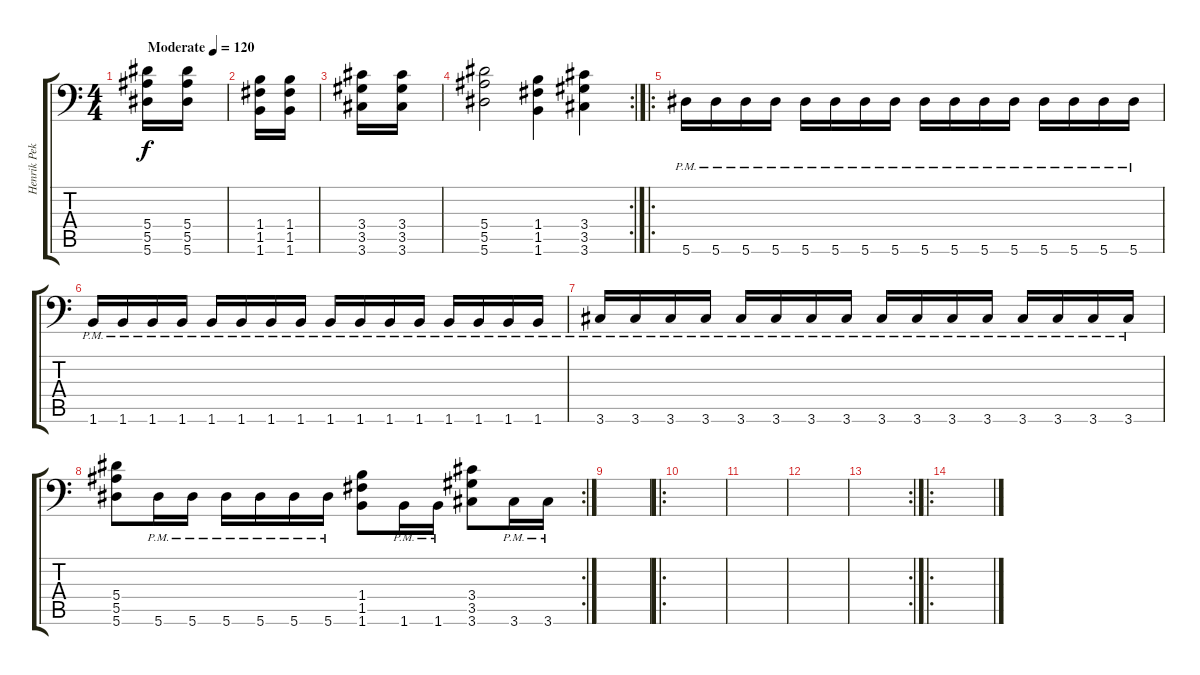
\track ("Henrik Pekár (Rythm)" "Henrik Pek") {instrument distortionguitar}
\staff {score tabs}
\tuning (C4 G3 Eb3 Bb2 F2 Bb1) {hide}
\ts (4 4)
\tempo (120 "Moderate")
\clef f4
\ks c
(5.4 5.5 5.6).16{dy f instrument distortionguitar} (5.4 5.5 5.6).16 |
(1.4 1.5 1.6).16 (1.4 1.5 1.6).16 |
(3.4 3.5 3.6).16 (3.4 3.5 3.6).16 |
\rc 2
(5.4 5.5 5.6).2 (1.4 1.5 1.6).4 (3.4 3.5 3.6).4 |
\ro
5.6{pm}.16 5.6{pm}.16 5.6{pm}.16 5.6{pm}.16 5.6{pm}.16 5.6{pm}.16 5.6{pm}.16 5.6{pm}.16 5.6{pm}.16 5.6{pm}.16 5.6{pm}.16 5.6{pm}.16 5.6{pm}.16 5.6{pm}.16 5.6{pm}.16 5.6{pm}.16 |
1.6{pm}.16 1.6{pm}.16 1.6{pm}.16 1.6{pm}.16 1.6{pm}.16 1.6{pm}.16 1.6{pm}.16 1.6{pm}.16 1.6{pm}.16 1.6{pm}.16 1.6{pm}.16 1.6{pm}.16 1.6{pm}.16 1.6{pm}.16 1.6{pm}.16 1.6{pm}.16 |
3.6{pm}.16 3.6{pm}.16 3.6{pm}.16 3.6{pm}.16 3.6{pm}.16 3.6{pm}.16 3.6{pm}.16 3.6{pm}.16 3.6{pm}.16 3.6{pm}.16 3.6{pm}.16 3.6{pm}.16 3.6{pm}.16 3.6{pm}.16 3.6{pm}.16 3.6{pm}.16 |
\rc 2
(5.4 5.5 5.6).8 5.6{pm}.16 5.6{pm}.16 5.6{pm}.16 5.6{pm}.16 5.6{pm}.16 5.6{pm}.16 (1.4 1.5 1.6).8 1.6{pm}.16 1.6{pm}.16 (3.4 3.5 3.6).8 3.6{pm}.16 3.6{pm}.16 |
|
\ro
|
|
|
\rc 2
|
\ro
